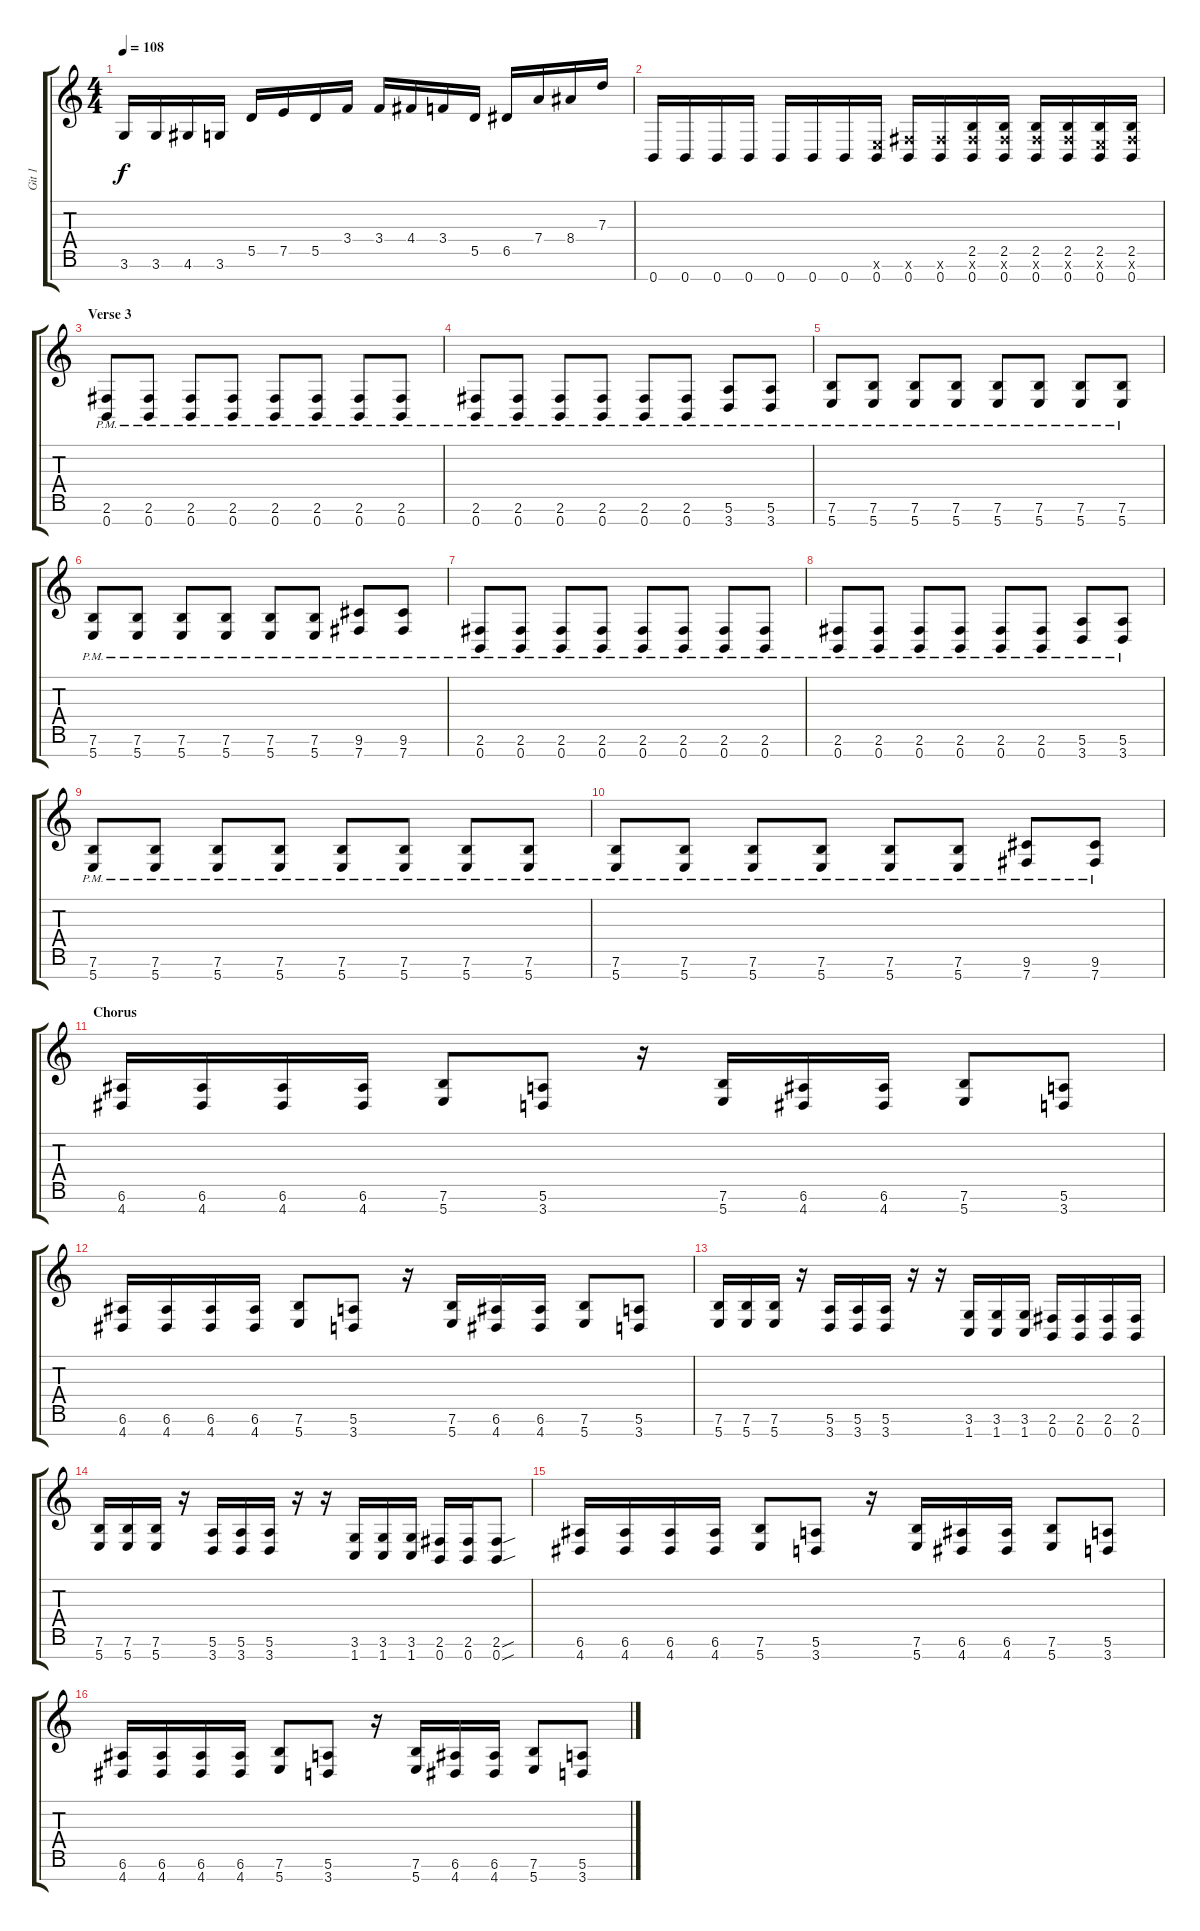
\track ("Git 1" "Git 1") {instrument overdrivenguitar}
\staff {score tabs}
\tuning (E4 B3 G3 D3 A2 E2 B1) {hide}
\ts (4 4)
\tempo 108
\clef g2
\ks c
3.6.16{dy f} 3.6.16 4.6.16 3.6.16 5.5.16 7.5.16 5.5.16 3.4.16 3.4.16 4.4.16 3.4.16 5.5.16 6.5.16 7.4.16 8.4.16 7.3.16 |
0.7.16 0.7.16 0.7.16 0.7.16 0.7.16 0.7.16 0.7.16 (0.6{x} 0.7).16 (2.6{x} 0.7).16 (2.6{x} 0.7).16 (2.5 2.6{x} 0.7).16 (2.5 2.6{x} 0.7).16 (2.5 2.6{x} 0.7).16 (2.5 2.6{x} 0.7).16 (2.5 0.6{x} 0.7).16 (2.5 2.6{x} 0.7).16 |
\section ("" "Verse 3")
(2.6{pm} 0.7{pm}).8 (2.6{pm} 0.7{pm}).8 (2.6{pm} 0.7{pm}).8 (2.6{pm} 0.7{pm}).8 (2.6{pm} 0.7{pm}).8 (2.6{pm} 0.7{pm}).8 (2.6{pm} 0.7{pm}).8 (2.6{pm} 0.7{pm}).8 |
(2.6{pm} 0.7{pm}).8 (2.6{pm} 0.7{pm}).8 (2.6{pm} 0.7{pm}).8 (2.6{pm} 0.7{pm}).8 (2.6{pm} 0.7{pm}).8 (2.6{pm} 0.7{pm}).8 (5.6{pm} 3.7{pm}).8 (5.6{pm} 3.7{pm}).8 |
(7.6{pm} 5.7{pm}).8 (7.6{pm} 5.7{pm}).8 (7.6{pm} 5.7{pm}).8 (7.6{pm} 5.7{pm}).8 (7.6{pm} 5.7{pm}).8 (7.6{pm} 5.7{pm}).8 (7.6{pm} 5.7{pm}).8 (7.6{pm} 5.7{pm}).8 |
(7.6{pm} 5.7{pm}).8 (7.6{pm} 5.7{pm}).8 (7.6{pm} 5.7{pm}).8 (7.6{pm} 5.7{pm}).8 (7.6{pm} 5.7{pm}).8 (7.6{pm} 5.7{pm}).8 (9.6{pm} 7.7{pm}).8 (9.6{pm} 7.7{pm}).8 |
(2.6{pm} 0.7{pm}).8 (2.6{pm} 0.7{pm}).8 (2.6{pm} 0.7{pm}).8 (2.6{pm} 0.7{pm}).8 (2.6{pm} 0.7{pm}).8 (2.6{pm} 0.7{pm}).8 (2.6{pm} 0.7{pm}).8 (2.6{pm} 0.7{pm}).8 |
(2.6{pm} 0.7{pm}).8 (2.6{pm} 0.7{pm}).8 (2.6{pm} 0.7{pm}).8 (2.6{pm} 0.7{pm}).8 (2.6{pm} 0.7{pm}).8 (2.6{pm} 0.7{pm}).8 (5.6{pm} 3.7{pm}).8 (5.6{pm} 3.7{pm}).8 |
(7.6{pm} 5.7{pm}).8 (7.6{pm} 5.7{pm}).8 (7.6{pm} 5.7{pm}).8 (7.6{pm} 5.7{pm}).8 (7.6{pm} 5.7{pm}).8 (7.6{pm} 5.7{pm}).8 (7.6{pm} 5.7{pm}).8 (7.6{pm} 5.7{pm}).8 |
(7.6{pm} 5.7{pm}).8 (7.6{pm} 5.7{pm}).8 (7.6{pm} 5.7{pm}).8 (7.6{pm} 5.7{pm}).8 (7.6{pm} 5.7{pm}).8 (7.6{pm} 5.7{pm}).8 (9.6{pm} 7.7{pm}).8 (9.6{pm} 7.7{pm}).8 |
\section ("" "Chorus")
(6.6 4.7).16 (6.6 4.7).16 (6.6 4.7).16 (6.6 4.7).16 (7.6 5.7).8 (5.6 3.7).8 r.16 (7.6 5.7).16 (6.6 4.7).16 (6.6 4.7).16 (7.6 5.7).8 (5.6 3.7).8 |
(6.6 4.7).16 (6.6 4.7).16 (6.6 4.7).16 (6.6 4.7).16 (7.6 5.7).8 (5.6 3.7).8 r.16 (7.6 5.7).16 (6.6 4.7).16 (6.6 4.7).16 (7.6 5.7).8 (5.6 3.7).8 |
(7.6 5.7).16 (7.6 5.7).16 (7.6 5.7).16 r.16 (5.6 3.7).16 (5.6 3.7).16 (5.6 3.7).16 r.16 r.16 (3.6 1.7).16 (3.6 1.7).16 (3.6 1.7).16 (2.6 0.7).16 (2.6 0.7).16 (2.6 0.7).16 (2.6 0.7).16 |
(7.6 5.7).16 (7.6 5.7).16 (7.6 5.7).16 r.16 (5.6 3.7).16 (5.6 3.7).16 (5.6 3.7).16 r.16 r.16 (3.6 1.7).16 (3.6 1.7).16 (3.6 1.7).16 (2.6 0.7).16 (2.6 0.7).16 (2.6{sou} 0.7{sou}).8 |
(6.6 4.7).16 (6.6 4.7).16 (6.6 4.7).16 (6.6 4.7).16 (7.6 5.7).8 (5.6 3.7).8 r.16 (7.6 5.7).16 (6.6 4.7).16 (6.6 4.7).16 (7.6 5.7).8 (5.6 3.7).8 |
(6.6 4.7).16 (6.6 4.7).16 (6.6 4.7).16 (6.6 4.7).16 (7.6 5.7).8 (5.6 3.7).8 r.16 (7.6 5.7).16 (6.6 4.7).16 (6.6 4.7).16 (7.6 5.7).8 (5.6 3.7).8
